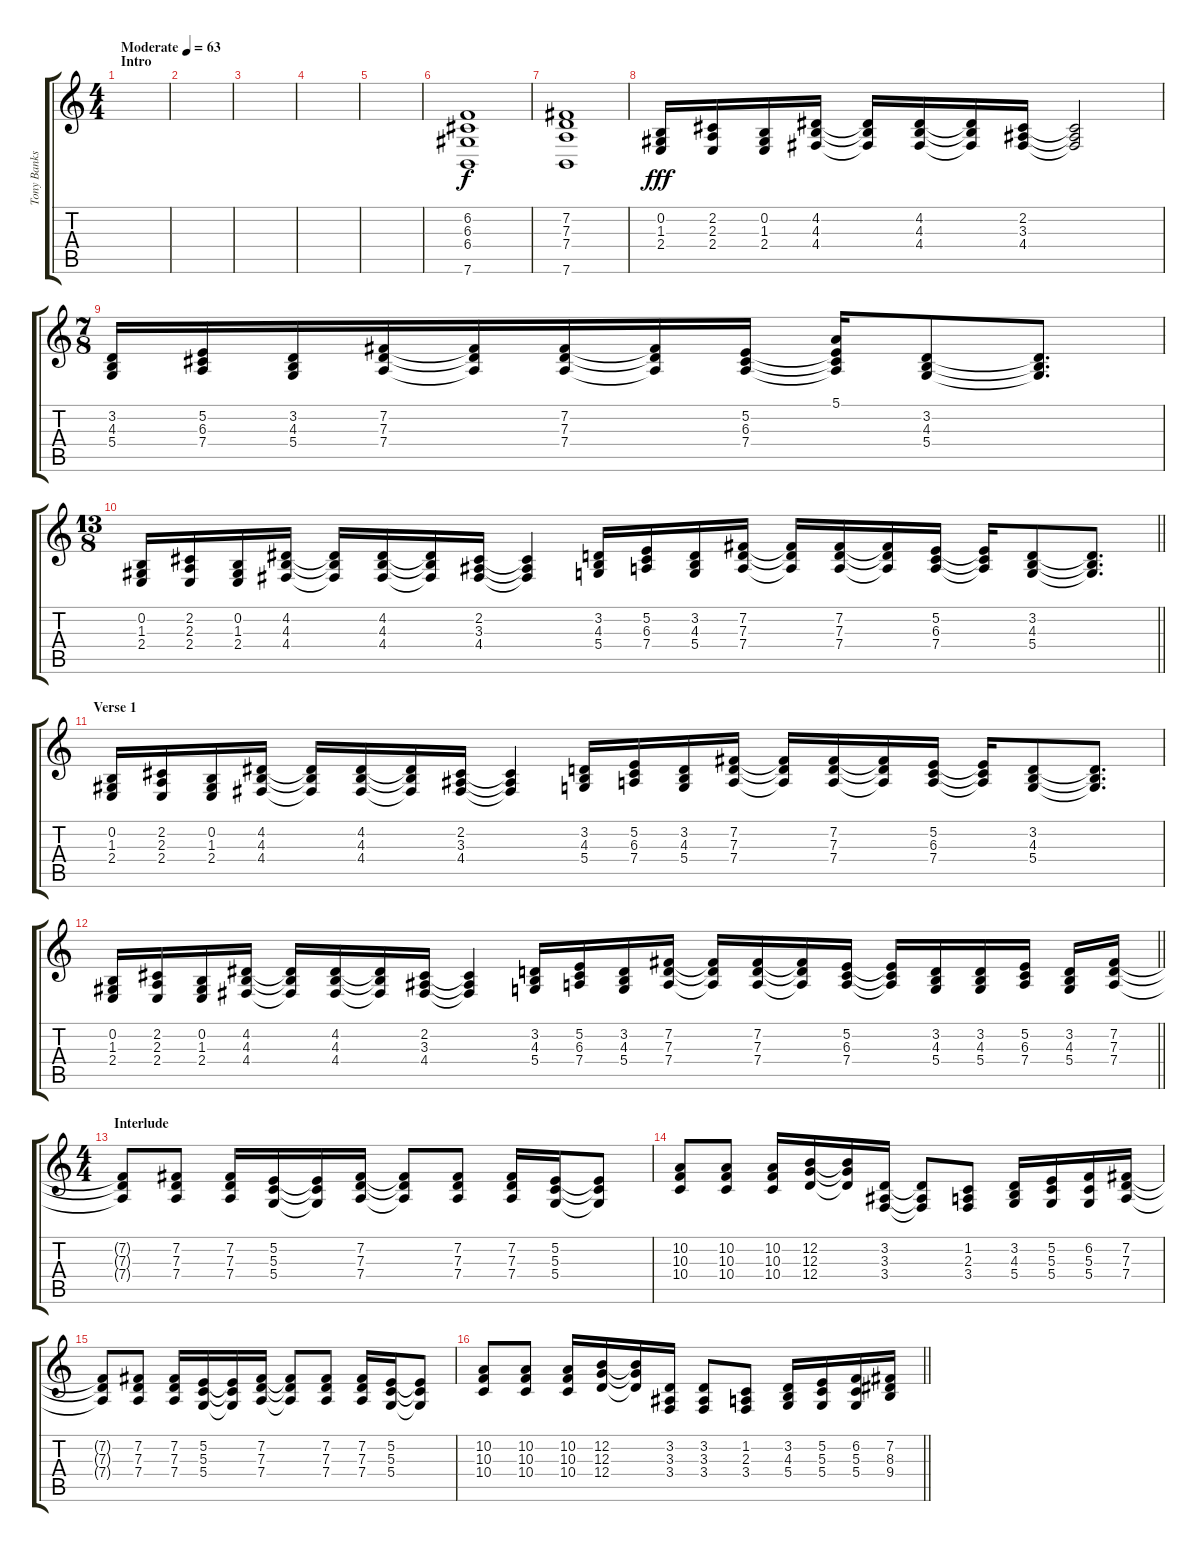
\track ("Tony Banks (Synth 1)" "Tony Banks") {instrument lead5charang}
\staff {score tabs}
\tuning (E4 B3 G3 D3 A2 E2) {hide}
\ts (4 4)
\section ("" "Intro")
\tempo (63 "Moderate")
\clef g2
\ks c
|
|
|
|
|
(6.2 6.3 6.4 7.6).1 |
(7.2 7.3 7.4 7.6).1 |
(0.2 1.3 2.4).16{dy fff} (2.2 2.3 2.4).16 (0.2 1.3 2.4).16 (4.2 4.3 4.4).16 (4.2{t} 4.3{t} 4.4{t}).16 (4.2 4.3 4.4).16 (4.2{t} 4.3{t} 4.4{t}).16 (2.2 3.3 4.4).16 (2.2{t} 3.3{t} 4.4{t}).2 |
\ts (7 8)
(3.2 4.3 5.4).16 (5.2 6.3 7.4).16 (3.2 4.3 5.4).16 (7.2 7.3 7.4).16 (7.2{t} 7.3{t} 7.4{t}).16 (7.2 7.3 7.4).16 (7.2{t} 7.3{t} 7.4{t}).16 (5.2 6.3 7.4).16 (5.1 5.2{t} 6.3{t} 7.4{t}).16 (3.2 4.3 5.4).8 (3.2{t} 4.3{t} 5.4{t}).8{d} |
\ts (13 8)
\barLineRight lightlight
(0.2 1.3 2.4).16 (2.2 2.3 2.4).16 (0.2 1.3 2.4).16 (4.2 4.3 4.4).16 (4.2{t} 4.3{t} 4.4{t}).16 (4.2 4.3 4.4).16 (4.2{t} 4.3{t} 4.4{t}).16 (2.2 3.3 4.4).16 (2.2{t} 3.3{t} 4.4{t}).4 (3.2 4.3 5.4).16 (5.2 6.3 7.4).16 (3.2 4.3 5.4).16 (7.2 7.3 7.4).16 (7.2{t} 7.3{t} 7.4{t}).16 (7.2 7.3 7.4).16 (7.2{t} 7.3{t} 7.4{t}).16 (5.2 6.3 7.4).16 (5.2{t} 6.3{t} 7.4{t}).16 (3.2 4.3 5.4).8 (3.2{t} 4.3{t} 5.4{t}).8{d} |
\section ("" "Verse 1")
(0.2 1.3 2.4).16 (2.2 2.3 2.4).16 (0.2 1.3 2.4).16 (4.2 4.3 4.4).16 (4.2{t} 4.3{t} 4.4{t}).16 (4.2 4.3 4.4).16 (4.2{t} 4.3{t} 4.4{t}).16 (2.2 3.3 4.4).16 (2.2{t} 3.3{t} 4.4{t}).4 (3.2 4.3 5.4).16 (5.2 6.3 7.4).16 (3.2 4.3 5.4).16 (7.2 7.3 7.4).16 (7.2{t} 7.3{t} 7.4{t}).16 (7.2 7.3 7.4).16 (7.2{t} 7.3{t} 7.4{t}).16 (5.2 6.3 7.4).16 (5.2{t} 6.3{t} 7.4{t}).16 (3.2 4.3 5.4).8 (3.2{t} 4.3{t} 5.4{t}).8{d} |
\barLineRight lightlight
(0.2 1.3 2.4).16 (2.2 2.3 2.4).16 (0.2 1.3 2.4).16 (4.2 4.3 4.4).16 (4.2{t} 4.3{t} 4.4{t}).16 (4.2 4.3 4.4).16 (4.2{t} 4.3{t} 4.4{t}).16 (2.2 3.3 4.4).16 (2.2{t} 3.3{t} 4.4{t}).4 (3.2 4.3 5.4).16 (5.2 6.3 7.4).16 (3.2 4.3 5.4).16 (7.2 7.3 7.4).16 (7.2{t} 7.3{t} 7.4{t}).16 (7.2 7.3 7.4).16 (7.2{t} 7.3{t} 7.4{t}).16 (5.2 6.3 7.4).16 (5.2{t} 6.3{t} 7.4{t}).16 (3.2 4.3 5.4).16 (3.2 4.3 5.4).16 (5.2 6.3 7.4).16 (3.2 4.3 5.4).16 (7.2 7.3 7.4).16 |
\ts (4 4)
\section ("" "Interlude")
(7.2{t} 7.3{t} 7.4{t}).8 (7.2 7.3 7.4).8 (7.2 7.3 7.4).16 (5.2 5.3 5.4).16 (5.2{t} 5.3{t} 5.4{t}).16 (7.2 7.3 7.4).16 (7.2{t} 7.3{t} 7.4{t}).8 (7.2 7.3 7.4).8 (7.2 7.3 7.4).16 (5.2 5.3 5.4).16 (5.2{t} 5.3{t} 5.4{t}).8 |
(10.2 10.3 10.4).8 (10.2 10.3 10.4).8 (10.2 10.3 10.4).16 (12.2 12.3 12.4).16 (12.2{t} 12.3{t} 12.4{t}).16 (3.2 3.3 3.4).16 (3.2{t} 3.3{t} 3.4{t}).8 (1.2 2.3 3.4).8 (3.2 4.3 5.4).16 (5.2 5.3 5.4).16 (6.2 5.3 5.4).16 (7.2 7.3 7.4).16 |
(7.2{t} 7.3{t} 7.4{t}).8 (7.2 7.3 7.4).8 (7.2 7.3 7.4).16 (5.2 5.3 5.4).16 (5.2{t} 5.3{t} 5.4{t}).16 (7.2 7.3 7.4).16 (7.2{t} 7.3{t} 7.4{t}).8 (7.2 7.3 7.4).8 (7.2 7.3 7.4).16 (5.2 5.3 5.4).16 (5.2{t} 5.3{t} 5.4{t}).8 |
\barLineRight lightlight
(10.2 10.3 10.4).8 (10.2 10.3 10.4).8 (10.2 10.3 10.4).16 (12.2 12.3 12.4).16 (12.2{t} 12.3{t} 12.4{t}).16 (3.2 3.3 3.4).16 (3.2 3.3 3.4).8 (1.2 2.3 3.4).8 (3.2 4.3 5.4).16 (5.2 5.3 5.4).16 (6.2 5.3 5.4).16 (7.2 8.3 9.4).16
